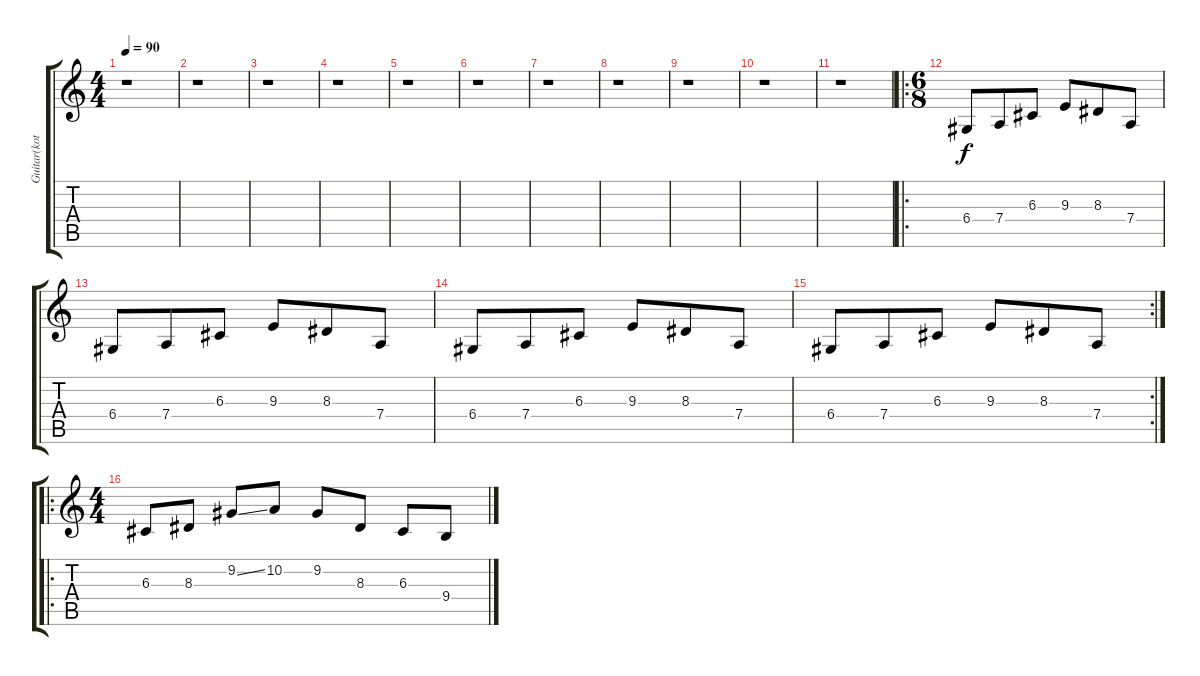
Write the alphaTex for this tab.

\track ("Guitar(koto) / solo" "Guitar(kot") {instrument koto}
\staff {score tabs}
\tuning (E4 B3 G3 D3 A2 E2) {hide}
\ts (4 4)
\tempo 90
\clef g2
\ks c
r.1{dy f instrument koto} |
r.1 |
r.1 |
r.1 |
r.1 |
r.1 |
r.1 |
r.1 |
r.1 |
r.1 |
r.1 |
\ro
\ts (6 8)
6.4.8 7.4.8 6.3.8 9.3.8 8.3.8 7.4.8 |
6.4.8 7.4.8 6.3.8 9.3.8 8.3.8 7.4.8 |
6.4.8 7.4.8 6.3.8 9.3.8 8.3.8 7.4.8 |
\rc 2
6.4.8 7.4.8 6.3.8 9.3.8 8.3.8 7.4.8 |
\ro
\ts (4 4)
6.3.8 8.3.8 9.2{ss}.8 10.2.8 9.2.8 8.3.8 6.3.8 9.4.8
